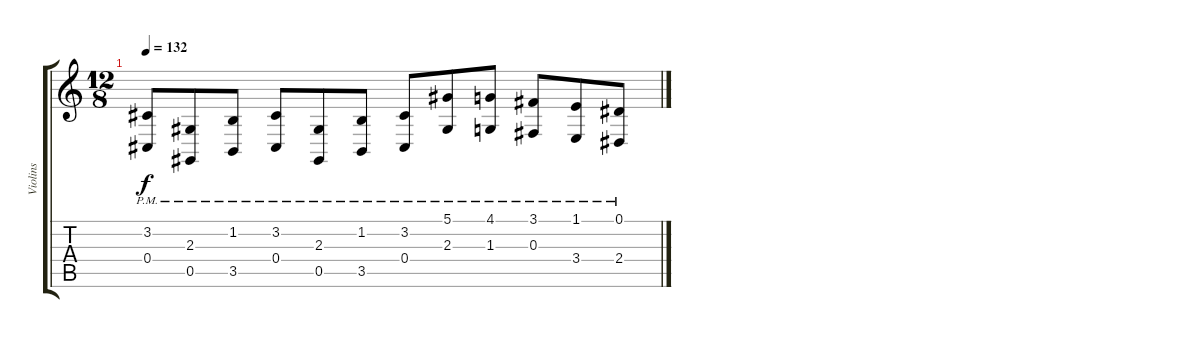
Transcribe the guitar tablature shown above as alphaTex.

\track ("Violins" "Violins") {instrument violin}
\staff {score tabs}
\tuning (Eb4 Bb3 Gb3 Db3 Ab2 Db2) {hide}
\ts (12 8)
\tempo 132
\clef g2
\ks c
(3.2{pm} 0.4{pm}).8{dy f} (2.3{pm} 0.5{pm}).8 (1.2{pm} 3.5{pm}).8 (3.2{pm} 0.4{pm}).8 (2.3{pm} 0.5{pm}).8 (1.2{pm} 3.5{pm}).8 (3.2{pm} 0.4{pm}).8 (5.1{pm} 2.3{pm}).8 (4.1{pm} 1.3{pm}).8 (3.1{pm} 0.3{pm}).8 (1.1{pm} 3.4{pm}).8 (0.1{pm} 2.4{pm}).8
